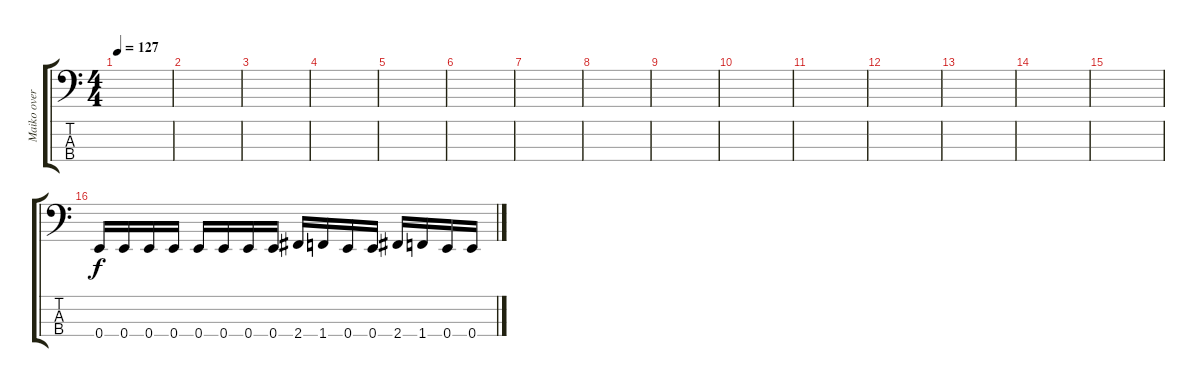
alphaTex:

\track ("Maiko overdub" "Maiko over") {instrument slapbass2}
\staff {score tabs}
\tuning (G2 D2 A1 E1) {hide}
\ts (4 4)
\tempo 127
\clef f4
\ks c
|
|
|
|
|
|
|
|
|
|
|
|
|
|
|
0.4.16 0.4.16 0.4.16 0.4.16 0.4.16 0.4.16 0.4.16 0.4.16 2.4.16 1.4.16 0.4.16 0.4.16 2.4.16 1.4.16 0.4.16 0.4.16
